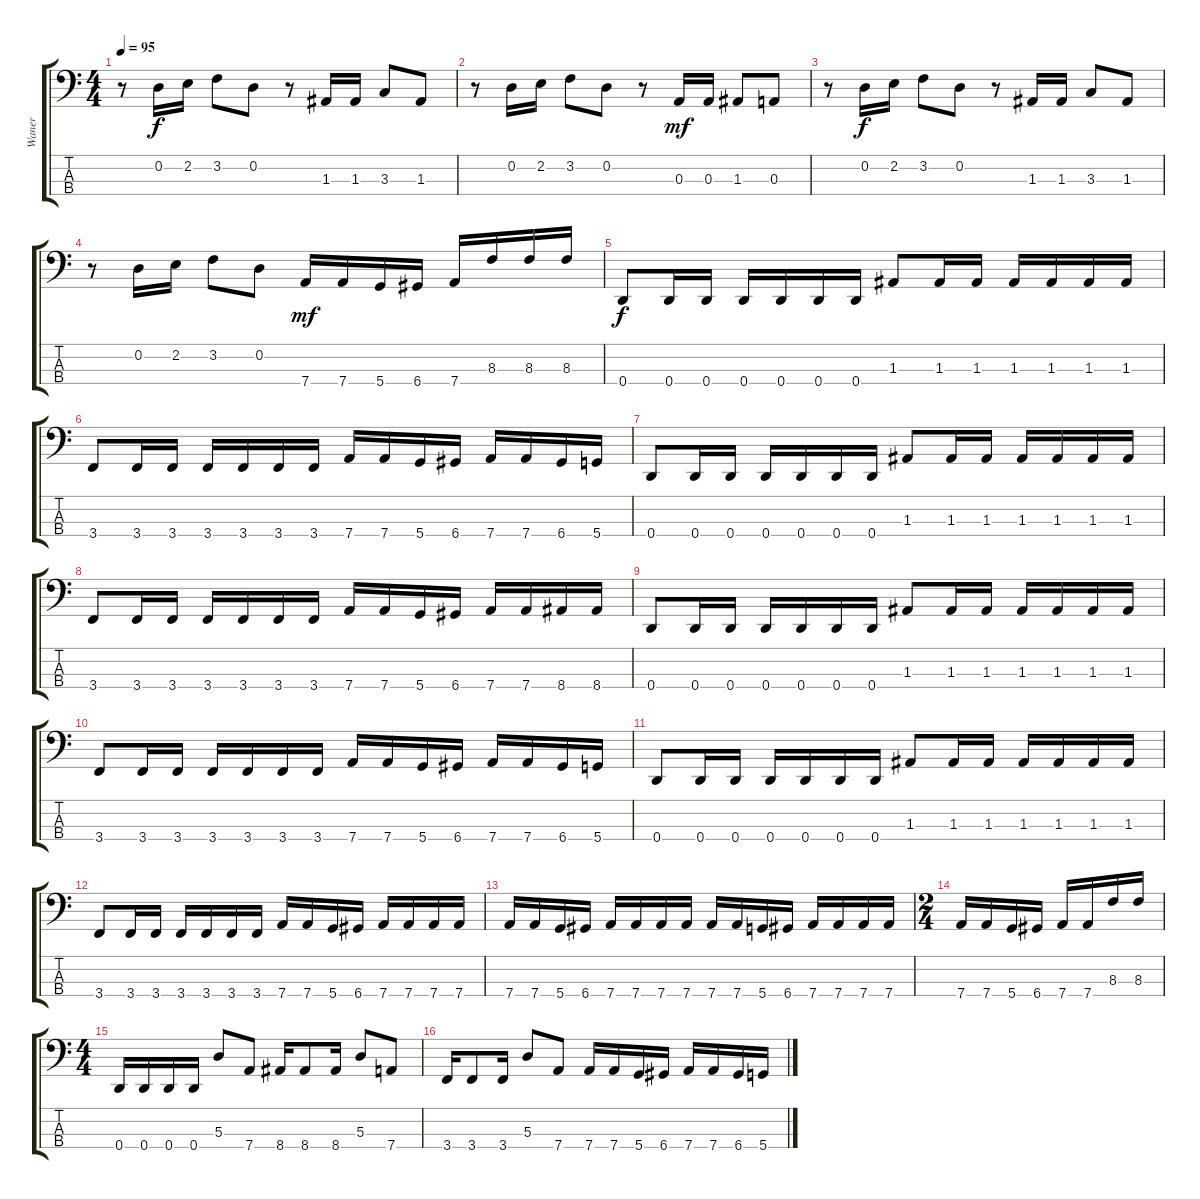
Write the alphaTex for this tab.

\track ("Waner" "Waner") {instrument electricbasspick}
\staff {score tabs}
\tuning (G2 D2 A1 D1) {hide}
\ts (4 4)
\tempo 95
\clef f4
\ks c
r.8{dy ff} 0.2.16{dy f} 2.2.16 3.2.8 0.2.8 r.8 1.3.16 1.3.16 3.3.8 1.3.8 |
r.8 0.2.16 2.2.16 3.2.8 0.2.8 r.8 0.3.16{dy mf} 0.3.16 1.3.8 0.3.8 |
r.8 0.2.16{dy f} 2.2.16 3.2.8 0.2.8 r.8 1.3.16 1.3.16 3.3.8 1.3.8 |
r.8 0.2.16 2.2.16 3.2.8 0.2.8 7.4.16{dy mf} 7.4.16 5.4.16 6.4.16 7.4.16 8.3.16 8.3.16 8.3.16 |
0.4.8{dy f} 0.4.16 0.4.16 0.4.16 0.4.16 0.4.16 0.4.16 1.3.8 1.3.16 1.3.16 1.3.16 1.3.16 1.3.16 1.3.16 |
3.4.8 3.4.16 3.4.16 3.4.16 3.4.16 3.4.16 3.4.16 7.4.16 7.4.16 5.4.16 6.4.16 7.4.16 7.4.16 6.4.16 5.4.16 |
0.4.8 0.4.16 0.4.16 0.4.16 0.4.16 0.4.16 0.4.16 1.3.8 1.3.16 1.3.16 1.3.16 1.3.16 1.3.16 1.3.16 |
3.4.8 3.4.16 3.4.16 3.4.16 3.4.16 3.4.16 3.4.16 7.4.16 7.4.16 5.4.16 6.4.16 7.4.16 7.4.16 8.4.16 8.4.16 |
0.4.8 0.4.16 0.4.16 0.4.16 0.4.16 0.4.16 0.4.16 1.3.8 1.3.16 1.3.16 1.3.16 1.3.16 1.3.16 1.3.16 |
3.4.8 3.4.16 3.4.16 3.4.16 3.4.16 3.4.16 3.4.16 7.4.16 7.4.16 5.4.16 6.4.16 7.4.16 7.4.16 6.4.16 5.4.16 |
0.4.8 0.4.16 0.4.16 0.4.16 0.4.16 0.4.16 0.4.16 1.3.8 1.3.16 1.3.16 1.3.16 1.3.16 1.3.16 1.3.16 |
3.4.8 3.4.16 3.4.16 3.4.16 3.4.16 3.4.16 3.4.16 7.4.16 7.4.16 5.4.16 6.4.16 7.4.16 7.4.16 7.4.16 7.4.16 |
7.4.16 7.4.16 5.4.16 6.4.16 7.4.16 7.4.16 7.4.16 7.4.16 7.4.16 7.4.16 5.4.16 6.4.16 7.4.16 7.4.16 7.4.16 7.4.16 |
\ts (2 4)
7.4.16 7.4.16 5.4.16 6.4.16 7.4.16 7.4.16 8.3.16 8.3.16 |
\ts (4 4)
0.4.16 0.4.16 0.4.16 0.4.16 5.3.8 7.4.8 8.4.16 8.4.8 8.4.16 5.3.8 7.4.8 |
3.4.16 3.4.8 3.4.16 5.3.8 7.4.8 7.4.16 7.4.16 5.4.16 6.4.16 7.4.16 7.4.16 6.4.16 5.4.16
